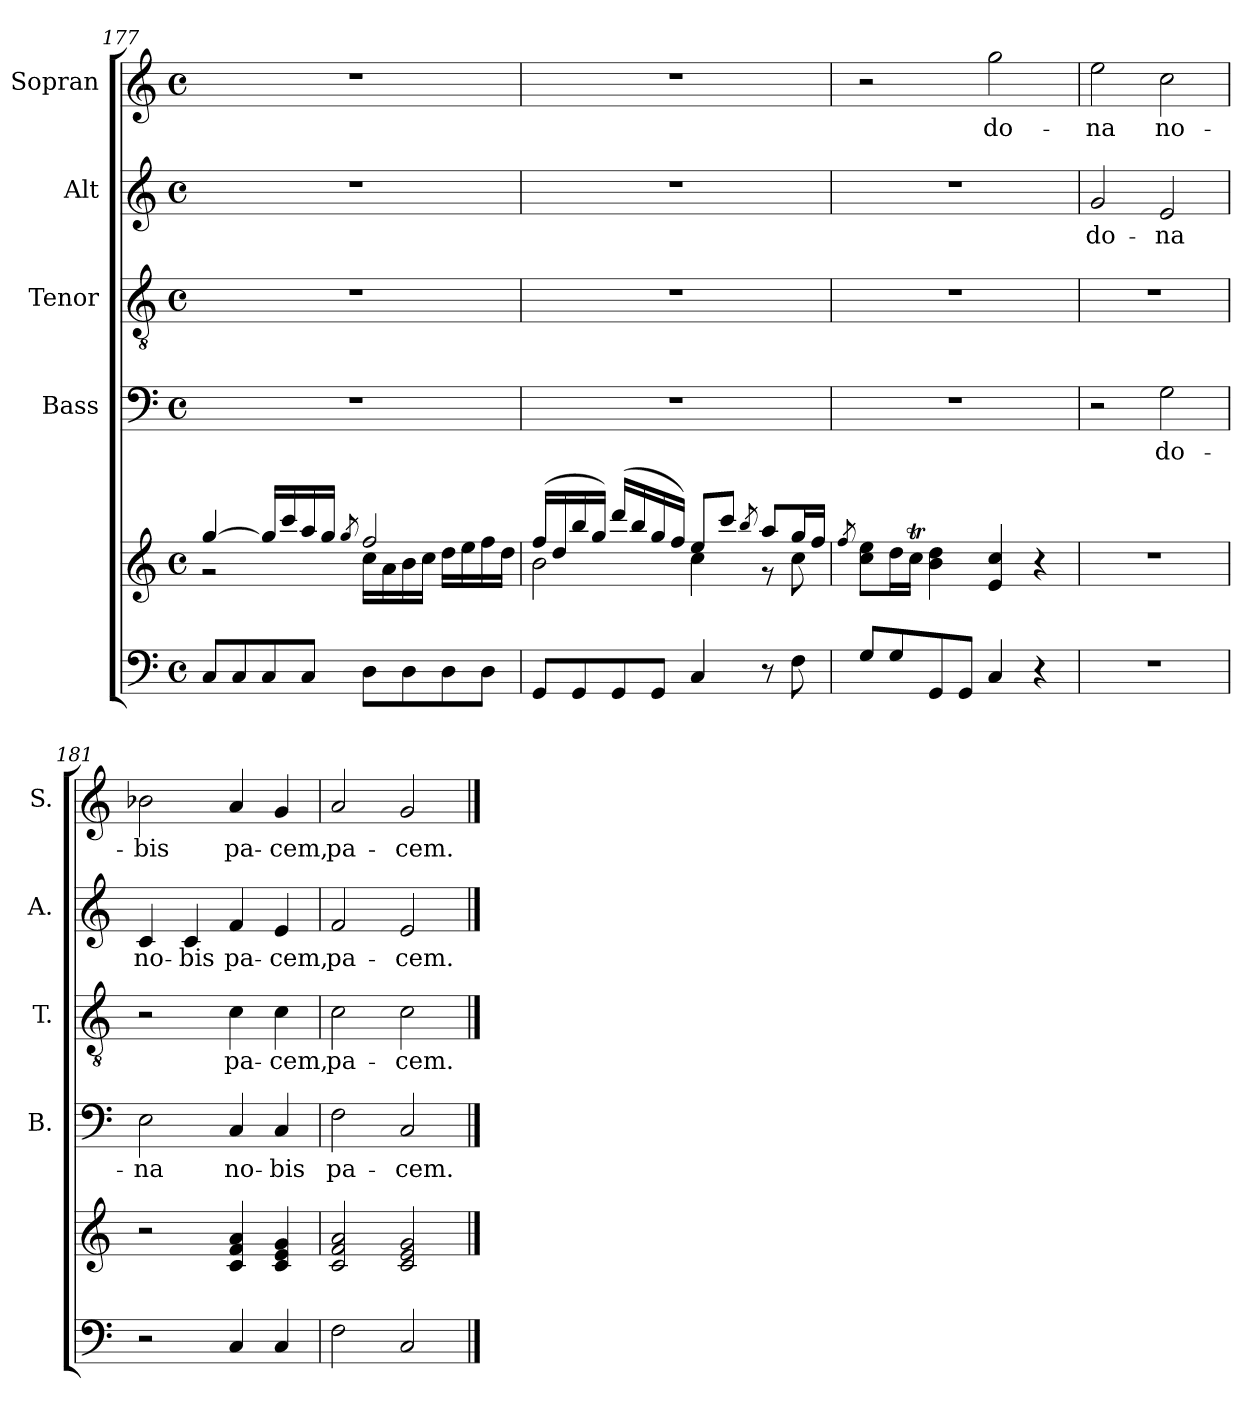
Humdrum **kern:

**kern	**kern	**kern	**text	**kern	**text	**kern	**text	**kern	**text
*part5	*part5	*part4	*part4	*part3	*part3	*part2	*part2	*part1	*part1
*staff6	*staff5	*staff4	*staff4	*staff3	*staff3	*staff2	*staff2	*staff1	*staff1
*	*	*I"Bass	*	*I"Tenor	*	*I"Alt	*	*I"Sopran	*
*	*	*I'B.	*	*I'T.	*	*I'A.	*	*I'S.	*
!!LO:PB:g=z
*clefF4	*clefG2	*clefF4	*	*clefGv2	*	*clefG2	*	*clefG2	*
*k[]	*k[]	*k[]	*	*k[]	*	*k[]	*	*k[]	*
*C:	*C:	*C:	*	*C:	*	*C:	*	*C:	*
*M4/4	*M4/4	*M4/4	*	*M4/4	*	*M4/4	*	*M4/4	*
*met(c)	*met(c)	*met(c)	*	*met(c)	*	*met(c)	*	*met(c)	*
=177	=177	=177	=177	=177	=177	=177	=177	=177	=177
*	*^	*	*	*	*	*	*	*	*
8C/L	[>4gg/	2r	1r	.	1r	.	1r	.	1r	.
8C/	.	.	.	.	.	.	.	.	.	.
8C/	16gg/LL]	.	.	.	.	.	.	.	.	.
.	16ccc/	.	.	.	.	.	.	.	.	.
8C/J	16aa/	.	.	.	.	.	.	.	.	.
.	16gg/JJ	.	.	.	.	.	.	.	.	.
.	8qgg/	.	.	.	.	.	.	.	.	.
8D\L	2ff/	16cc\LL	.	.	.	.	.	.	.	.
.	.	16a\	.	.	.	.	.	.	.	.
8D\	.	16b\	.	.	.	.	.	.	.	.
.	.	16cc\JJ	.	.	.	.	.	.	.	.
8D\	.	16dd\LL	.	.	.	.	.	.	.	.
.	.	16ee\	.	.	.	.	.	.	.	.
8D\J	.	16ff\	.	.	.	.	.	.	.	.
.	.	16dd\JJ	.	.	.	.	.	.	.	.
=178	=178	=178	=178	=178	=178	=178	=178	=178	=178	=178
8GG/L	(>16ff/LL	2b\	1r	.	1r	.	1r	.	1r	.
.	16dd/	.	.	.	.	.	.	.	.	.
8GG/	16bb/	.	.	.	.	.	.	.	.	.
.	16gg/JJ)	.	.	.	.	.	.	.	.	.
8GG/	(>16ddd/LL	.	.	.	.	.	.	.	.	.
.	16bb/	.	.	.	.	.	.	.	.	.
8GG/J	16gg/	.	.	.	.	.	.	.	.	.
.	16ff/JJ)	.	.	.	.	.	.	.	.	.
4C/	8ee/L	4cc\	.	.	.	.	.	.	.	.
.	8ccc/J	.	.	.	.	.	.	.	.	.
.	8qbb/	.	.	.	.	.	.	.	.	.
8r	8aa/L	8r	.	.	.	.	.	.	.	.
8F\	16gg/L	8cc\	.	.	.	.	.	.	.	.
.	16ff/JJ	.	.	.	.	.	.	.	.	.
*	*v	*v	*	*	*	*	*	*	*	*
=179	=179	=179	=179	=179	=179	=179	=179	=179	=179
.	8qff/	.	.	.	.	.	.	.	.
8G/L	8cc\ 8ee\L	1r	.	1r	.	1r	.	2r	.
8G/	16dd\L	.	.	.	.	.	.	.	.
.	16ccT\JJ	.	.	.	.	.	.	.	.
8GG/	4b\ 4dd\	.	.	.	.	.	.	.	.
8GG/J	.	.	.	.	.	.	.	.	.
!	!	!	!	!	!	!	!	!	!LO:LY:b
4C/	4e/ 4cc/	.	.	.	.	.	.	2gg\	do-
4r	4r	.	.	.	.	.	.	.	.
!!LO:LB:g=z
=180	=180	=180	=180	=180	=180	=180	=180	=180	=180
!	!	!	!	!	!	!	!LO:LY:b	!	!LO:LY:b
1r	1r	2r	.	1r	.	2g/	do-	2ee\	-na
!	!	!	!LO:LY:b	!	!	!	!LO:LY:b	!	!LO:LY:b
.	.	2G\	do-	.	.	2e/	-na	2cc\	no-
=181	=181	=181	=181	=181	=181	=181	=181	=181	=181
!	!	!	!LO:LY:b	!	!	!	!LO:LY:b	!	!LO:LY:b
2r	2r	2E\	-na	2r	.	4c/	no-	2b-X\	-bis
!	!	!	!	!	!	!	!LO:LY:b	!	!
.	.	.	.	.	.	4c/	-bis	.	.
!	!	!	!LO:LY:b	!	!LO:LY:b	!	!LO:LY:b	!	!LO:LY:b
4C/	4c/ 4f/ 4a/	4C/	no-	4c\	pa-	4f/	pa-	4a/	pa-
!	!	!	!LO:LY:b	!	!LO:LY:b	!	!LO:LY:b	!	!LO:LY:b
4C/	4c/ 4e/ 4g/	4C/	-bis	4c\	-cem,	4e/	-cem,	4g/	-cem,
=182	=182	=182	=182	=182	=182	=182	=182	=182	=182
!	!	!	!LO:LY:b	!	!LO:LY:b	!	!LO:LY:b	!	!LO:LY:b
2F\	2c/ 2f/ 2a/	2F\	pa-	2c\	pa-	2f/	pa-	2a/	pa-
!	!	!	!LO:LY:b	!	!LO:LY:b	!	!LO:LY:b	!	!LO:LY:b
2C/	2c/ 2e/ 2g/	2C/	-cem.	2c\	-cem.	2e/	-cem.	2g/	-cem.
==	==	==	==	==	==	==	==	==	==
*-	*-	*-	*-	*-	*-	*-	*-	*-	*-
